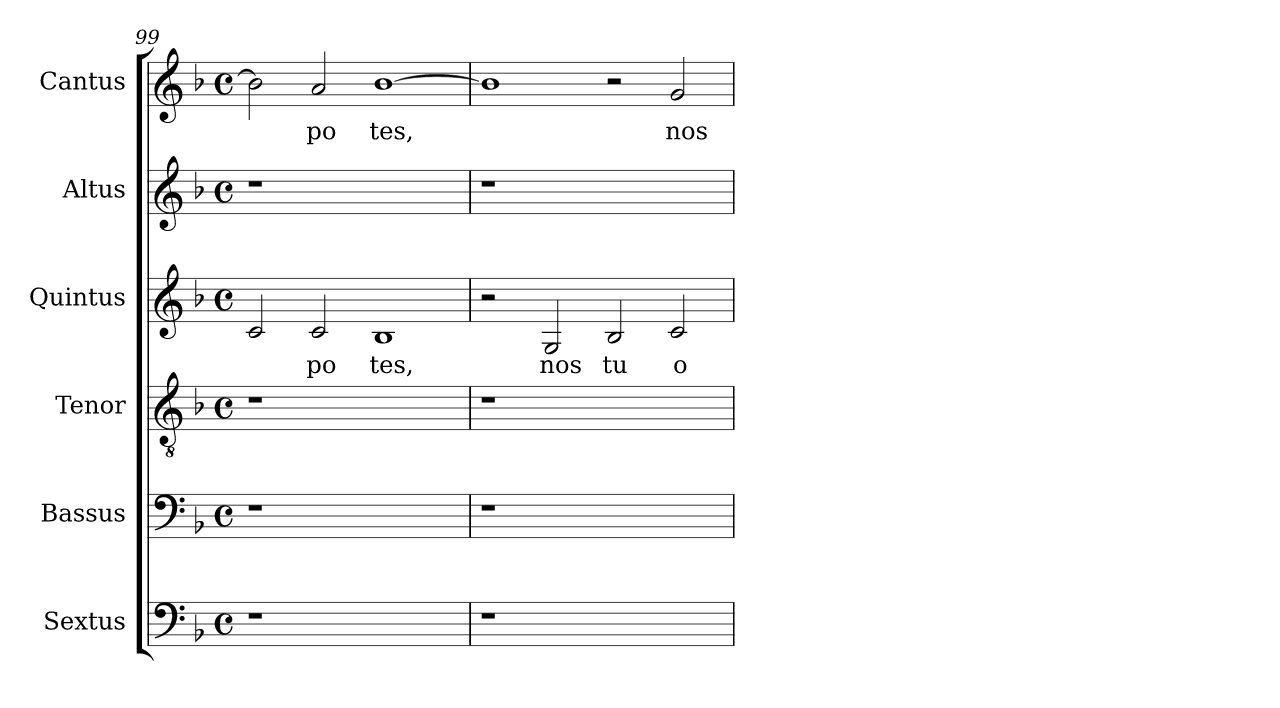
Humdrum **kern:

**kern	**kern	**kern	**kern	**text	**kern	**kern	**text
*part6	*part5	*part4	*part3	*part3	*part2	*part1	*part1
*staff6	*staff5	*staff4	*staff3	*staff3	*staff2	*staff1	*staff1
*I"Sextus	*I"Bassus	*I"Tenor	*I"Quintus	*	*I"Altus	*I"Cantus	*
*I'Sextus	*I'Bassus	*I'Tenor	*I'Quintus	*	*I'Altus	*I'Cantus	*
*clefF4	*clefF4	*clefGv2	*clefG2	*	*clefG2	*clefG2	*
*k[b-]	*k[b-]	*k[b-]	*k[b-]	*	*k[b-]	*k[b-]	*
*F:	*F:	*F:	*F:	*	*F:	*F:	*
*M4/4	*M4/4	*M4/4	*M4/4	*	*M4/4	*M4/4	*
*met(c)	*met(c)	*met(c)	*met(c)	*	*met(c)	*met(c)	*
=99	=99	=99	=99	=99	=99	=99	=99
1r	1r	1r	2c/	.	1r	2b-\]	.
!	!	!	!	!LO:LY:b:cj	!	!	!LO:LY:b:cj
.	.	.	2c/	po	.	2a/	po
!	!	!	!	!LO:LY:b:cj	!	!	!LO:LY:b:cj
1ryy	1ryy	1ryy	1B-	tes,	1ryy	[>1b-	tes,
=100	=100	=100	=100	=100	=100	=100	=100
1r	1r	1r	2r	.	1r	1b-]	.
!	!	!	!	!LO:LY:b:cj	!	!	!
.	.	.	2G/	nos	.	.	.
!	!	!	!	!LO:LY:b:cj	!	!	!
1ryy	1ryy	1ryy	2B-/	tu	1ryy	2r	.
!	!	!	!	!LO:LY:b:cj	!	!	!LO:LY:b:cj
.	.	.	2c/	o	.	2g/	nos
=	=	=	=	=	=	=	=
*-	*-	*-	*-	*-	*-	*-	*-
